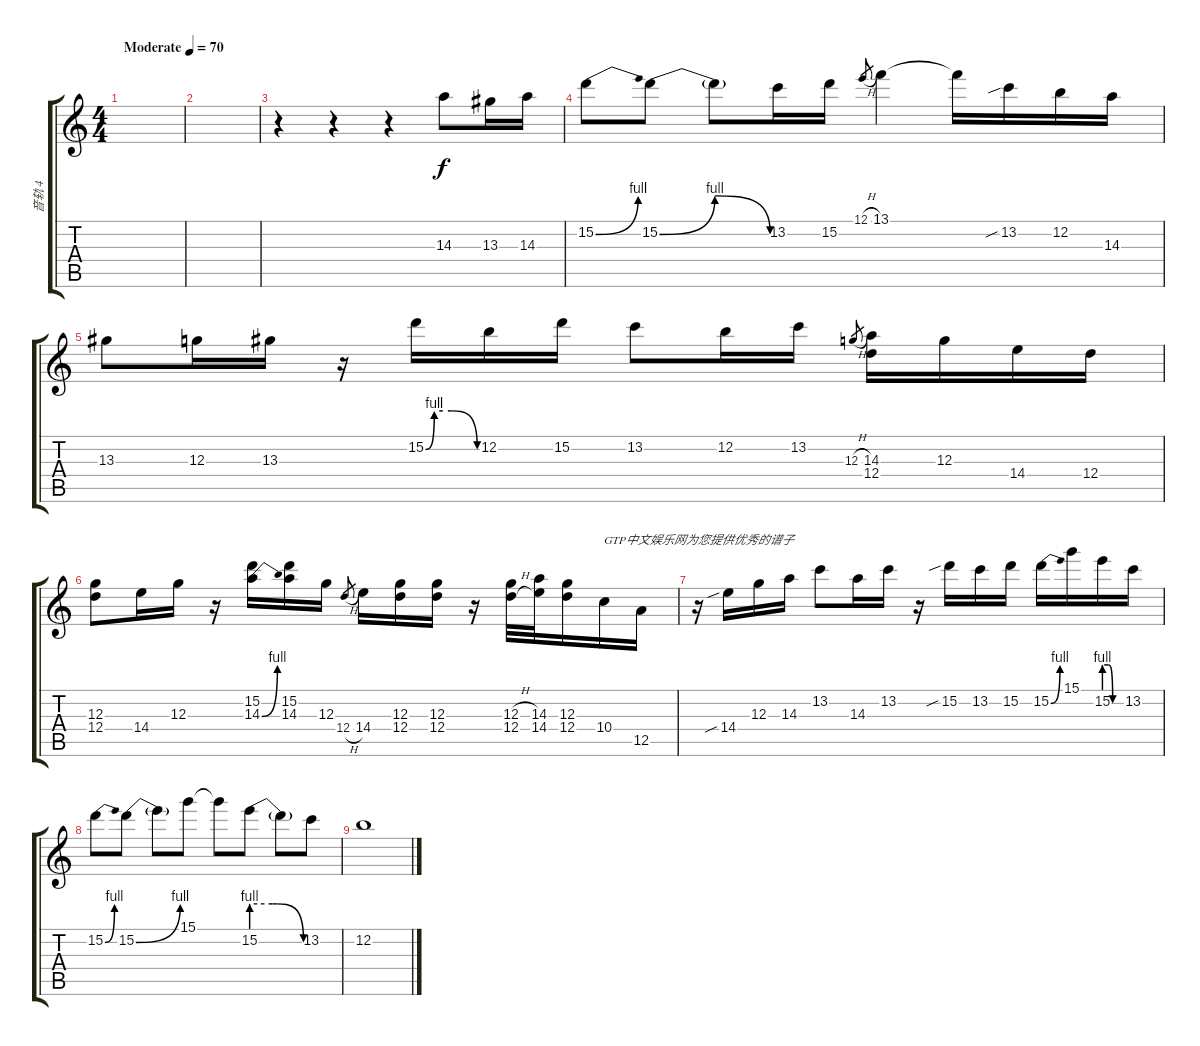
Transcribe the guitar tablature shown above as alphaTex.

\track ("音轨 4" "音轨 4") {instrument electricguitarjazz}
\staff {score tabs}
\tuning (E4 B3 G3 D3 A2 E2) {hide}
\ts (4 4)
\tempo (70 "Moderate")
\clef g2
\ks c
|
|
r.4 r.4 r.4 14.3.8 13.3.16 14.3.16 |
15.2{be (bend 0 0 60 4)}.8 15.2{be (bendrelease 0 0 15 4 45 4 60 0)}.8 15.2{t}.8 13.2.16 15.2.16 12.1{h}.8{gr} 13.1.4 13.1{t}.16 13.2{sib}.16 12.2.16 14.3.16 |
13.3.8 12.3.16 13.3.16 r.16 15.2{be (custom 0 0 10 4 20 4 30 4 60 0)}.16 12.2.16 15.2.16 13.2.8 12.2.16 13.2.16 12.3{h}.8{gr} (14.3 12.4).16 12.3.16 14.4.16 12.4.16 |
(12.3 12.4).8 14.4.16 12.3.16 r.16 (15.2 14.3{be (bend 0 0 60 4)}).16 (15.2 14.3).16 12.3.16 12.4{h}.8{gr} 14.4.16 (12.3 12.4).16 (12.3 12.4).16 r.16 (12.3{h} 12.4{h}).32 (14.3 14.4).32 (12.3 12.4).16 10.4.16{txt "GTP中文娱乐网为您提供优秀的谱子"} 12.5.16 |
r.16 14.4{sib}.16 12.3.16 14.3.16 13.2.8 14.3.16 13.2.16 r.16 15.2{sib}.16 13.2.16 15.2.16 15.2{be (bend 0 0 60 4)}.16 15.1.16 15.2{be (custom 0 4 15 4 30 0 60 0)}.16 13.2.16 |
15.2{be (bend 0 0 60 4)}.8 15.2{be (bend 0 0 60 4)}.8 15.2{t}.8 15.1.8 15.1{t}.8 15.2{be (custom 0 4 15 4 24 4 26 4 29 4 60 0)}.8 15.2{t}.8 13.2.8 |
12.2.1
